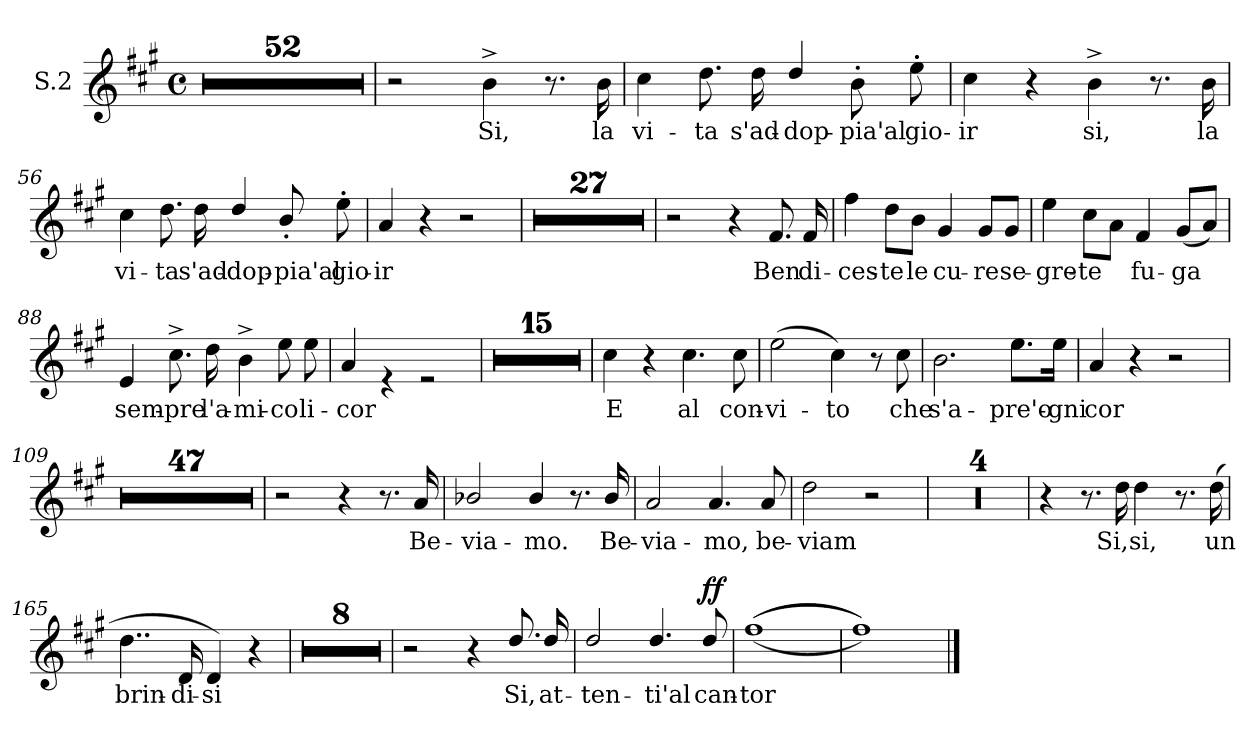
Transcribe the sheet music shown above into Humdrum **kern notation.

**kern	**text	**dynam
*part1	*part1	*part1
*staff1	*staff1	*staff1
*I"S.2	*	*
*I'S.2	*	*
*clefG2	*	*
*k[f#c#g#]	*	*
*A:	*	*
*M4/4	*	*
*met(c)	*	*
=1	=1	=1
1r	.	.
=2	=2	=2
1r	.	.
=3	=3	=3
1r	.	.
=4	=4	=4
1r	.	.
=5	=5	=5
1r	.	.
!!LO:PB:g=z
=6	=6	=6
1r	.	.
=7	=7	=7
1r	.	.
=8	=8	=8
1r	.	.
=9	=9	=9
1r	.	.
=10	=10	=10
1r	.	.
=11	=11	=11
1r	.	.
=12	=12	=12
1r	.	.
!!LO:LB:g=z
=13	=13	=13
1r	.	.
=14	=14	=14
1r	.	.
=15	=15	=15
1r	.	.
=16	=16	=16
1r	.	.
=17	=17	=17
1r	.	.
=18	=18	=18
1r	.	.
=19	=19	=19
1r	.	.
!!LO:LB:g=z
=20	=20	=20
1r	.	.
=21	=21	=21
1r	.	.
=22	=22	=22
1r	.	.
=23	=23	=23
1r	.	.
=24	=24	=24
1r	.	.
=25	=25	=25
1r	.	.
!!LO:LB:g=z
=26	=26	=26
1r	.	.
=27	=27	=27
1r	.	.
=28	=28	=28
1r	.	.
=29	=29	=29
1r	.	.
=30	=30	=30
1r	.	.
=31	=31	=31
1r	.	.
!!LO:PB:g=z
=32	=32	=32
1r	.	.
=33	=33	=33
1r	.	.
=34	=34	=34
1r	.	.
=35	=35	=35
1r	.	.
!!LO:LB:g=z
=36	=36	=36
1r	.	.
=37	=37	=37
1r	.	.
=38	=38	=38
1r	.	.
=39	=39	=39
1r	.	.
=40	=40	=40
1r	.	.
!!LO:LB:g=z
=41	=41	=41
1r	.	.
=42	=42	=42
1r	.	.
=43	=43	=43
1r	.	.
=44	=44	=44
1r	.	.
=45	=45	=45
1r	.	.
=46	=46	=46
1r	.	.
!!LO:PB:g=z
=47	=47	=47
1r	.	.
=48	=48	=48
1r	.	.
=49	=49	=49
1r	.	.
=50	=50	=50
1r	.	.
=51	=51	=51
1r	.	.
=52	=52	=52
1r	.	.
=53	=53	=53
2r	.	.
4b^\	Si,	.
8.r	.	.
16b\	la	.
!!LO:PB:g=z
=54	=54	=54
4cc#\	vi-	.
8.dd\	-ta	.
16dd\	s'ad-	.
4dd/	-dop-	.
8b'\	-pia'al	.
8ee'\	gio-	.
=55	=55	=55
4cc#\	-ir	.
4r	.	.
4b^\	si,	.
8.r	.	.
16b\	la	.
=56	=56	=56
4cc#\	vi-	.
8.dd\	-ta	.
16dd\	s'ad-	.
4dd/	-dop-	.
8b'/	-pia'al	.
8ee'\	gio-	.
=57	=57	=57
4a/	-ir	.
4r	.	.
2r	.	.
=58	=58	=58
1r	.	.
!!LO:LB:g=z
=59	=59	=59
1r	.	.
=60	=60	=60
1r	.	.
=61	=61	=61
1r	.	.
=62	=62	=62
1r	.	.
=63	=63	=63
1r	.	.
!!LO:LB:g=z
=64	=64	=64
1r	.	.
=65	=65	=65
1r	.	.
=66	=66	=66
1r	.	.
=67	=67	=67
1r	.	.
=68	=68	=68
1r	.	.
!!LO:PB:g=z
=69	=69	=69
1r	.	.
=70	=70	=70
1r	.	.
=71	=71	=71
1r	.	.
=72	=72	=72
1r	.	.
=73	=73	=73
1r	.	.
=74	=74	=74
1r	.	.
!!LO:LB:g=z
=75	=75	=75
1r	.	.
=76	=76	=76
1r	.	.
=77	=77	=77
1r	.	.
=78	=78	=78
1r	.	.
=79	=79	=79
1r	.	.
=80	=80	=80
1r	.	.
=81	=81	=81
1r	.	.
=82	=82	=82
1r	.	.
=83	=83	=83
1r	.	.
=84	=84	=84
1r	.	.
!!LO:PB:g=z
=85	=85	=85
2r	.	.
4r	.	.
8.f#/	Ben	.
16f#/	di-	.
=86	=86	=86
4ff#\	-ces-	.
8dd\L	-te	.
8b\J	le	.
4g#/	cu-	.
8g#/L	-re	.
8g#/J	se-	.
=87	=87	=87
4ee\	-gre-	.
8cc#\L	-te	.
8a\J	.	.
4f#/	fu-	.
(8g#/L	-ga	.
8a/J)	.	.
=88	=88	=88
4e/	sem-	.
8.cc#^\	-pre	.
16dd\	l'a-	.
4b^\	-mi-	.
8ee\	-co	.
8ee\	li-	.
=89	=89	=89
4a/	-cor	.
4re	.	.
2re	.	.
=90	=90	=90
1r	.	.
!!LO:LB:g=z
=91	=91	=91
1r	.	.
=92	=92	=92
1r	.	.
=93	=93	=93
1r	.	.
=94	=94	=94
1r	.	.
=95	=95	=95
1r	.	.
=96	=96	=96
1r	.	.
=97	=97	=97
1r	.	.
!!LO:LB:g=z
=98	=98	=98
1r	.	.
=99	=99	=99
1r	.	.
=100	=100	=100
1r	.	.
=101	=101	=101
1r	.	.
=102	=102	=102
1r	.	.
=103	=103	=103
1r	.	.
=104	=104	=104
1r	.	.
!!LO:PB:g=z
=105	=105	=105
4cc#\	E	.
4r	.	.
4.cc#\	al	.
8cc#\	con-	.
=106	=106	=106
(>2ee\	-vi-	.
4cc#\)	-to	.
8r	.	.
8cc#\	che	.
=107	=107	=107
2.b\	s'a-	.
8.ee\L	-pre'o-	.
16ee\Jk	-gni	.
=108	=108	=108
4a/	cor	.
4r	.	.
2r	.	.
=109	=109	=109
1r	.	.
=110	=110	=110
1r	.	.
!!LO:LB:g=z
=111	=111	=111
1r	.	.
=112	=112	=112
1r	.	.
=113	=113	=113
1r	.	.
=114	=114	=114
1r	.	.
=115	=115	=115
1r	.	.
!!LO:LB:g=z
=116	=116	=116
1r	.	.
=117	=117	=117
1r	.	.
=118	=118	=118
1r	.	.
=119	=119	=119
1r	.	.
=120	=120	=120
1r	.	.
!!LO:PB:g=z
=121	=121	=121
1r	.	.
=122	=122	=122
1r	.	.
=123	=123	=123
1r	.	.
=124	=124	=124
1r	.	.
=125	=125	=125
1r	.	.
!!LO:LB:g=z
=126	=126	=126
1r	.	.
=127	=127	=127
1r	.	.
=128	=128	=128
1r	.	.
=129	=129	=129
1r	.	.
=130	=130	=130
1r	.	.
=131	=131	=131
1r	.	.
!!LO:LB:g=z
=132	=132	=132
1r	.	.
=133	=133	=133
1r	.	.
=134	=134	=134
1r	.	.
=135	=135	=135
1r	.	.
=136	=136	=136
1r	.	.
!!LO:LB:g=z
=137	=137	=137
1r	.	.
=138	=138	=138
1r	.	.
=139	=139	=139
1r	.	.
=140	=140	=140
1r	.	.
=141	=141	=141
1r	.	.
!!LO:LB:g=z
=142	=142	=142
1r	.	.
=143	=143	=143
1r	.	.
=144	=144	=144
1r	.	.
=145	=145	=145
1r	.	.
=146	=146	=146
1r	.	.
=147	=147	=147
1r	.	.
!!LO:PB:g=z
=148	=148	=148
1r	.	.
=149	=149	=149
1r	.	.
=150	=150	=150
1r	.	.
=151	=151	=151
1r	.	.
=152	=152	=152
1r	.	.
=153	=153	=153
1r	.	.
!!LO:LB:g=z
=154	=154	=154
1r	.	.
=155	=155	=155
1r	.	.
=156	=156	=156
2r	.	.
4r	.	.
8.r	.	.
16a/	Be-	.
=157	=157	=157
2b-X/	-via-	.
4b-/	-mo.	.
8.r	.	.
16b-/	Be-	.
=158	=158	=158
2a/	-via-	.
4.a/	-mo,	.
8a/	be-	.
!!LO:PB:g=z
=159	=159	=159
2dd\	-viam	.
2r	.	.
=160	=160	=160
1r	.	.
=161	=161	=161
1r	.	.
=162	=162	=162
1r	.	.
=163	=163	=163
1r	.	.
=164	=164	=164
4r	.	.
8.r	.	.
16dd\	Si,	.
4dd\	si,	.
8.r	.	.
(>16dd\	un	.
=165	=165	=165
4..dd\	brin-	.
16d/	-di-	.
4d/)	-si	.
4r	.	.
=166	=166	=166
1r	.	.
=167	=167	=167
1r	.	.
=168	=168	=168
1r	.	.
!!LO:PB:g=z
=169	=169	=169
1r	.	.
=170	=170	=170
1r	.	.
=171	=171	=171
1r	.	.
=172	=172	=172
1r	.	.
=173	=173	=173
1r	.	.
=174	=174	=174
2r	.	.
4r	.	.
8.dd/	Si,	.
16dd/	at-	.
=175	=175	=175
2dd/	-ten-	.
4.dd/	-ti'al	.
!	!	!LO:DY:a
8dd/	can-	ff
=176	=176	=176
(>(>(>1ff#	-tor	.
!!LO:PB:g=z
=177	=177	=177
1ff#)))	.	.
==	==	==
*-	*-	*-
